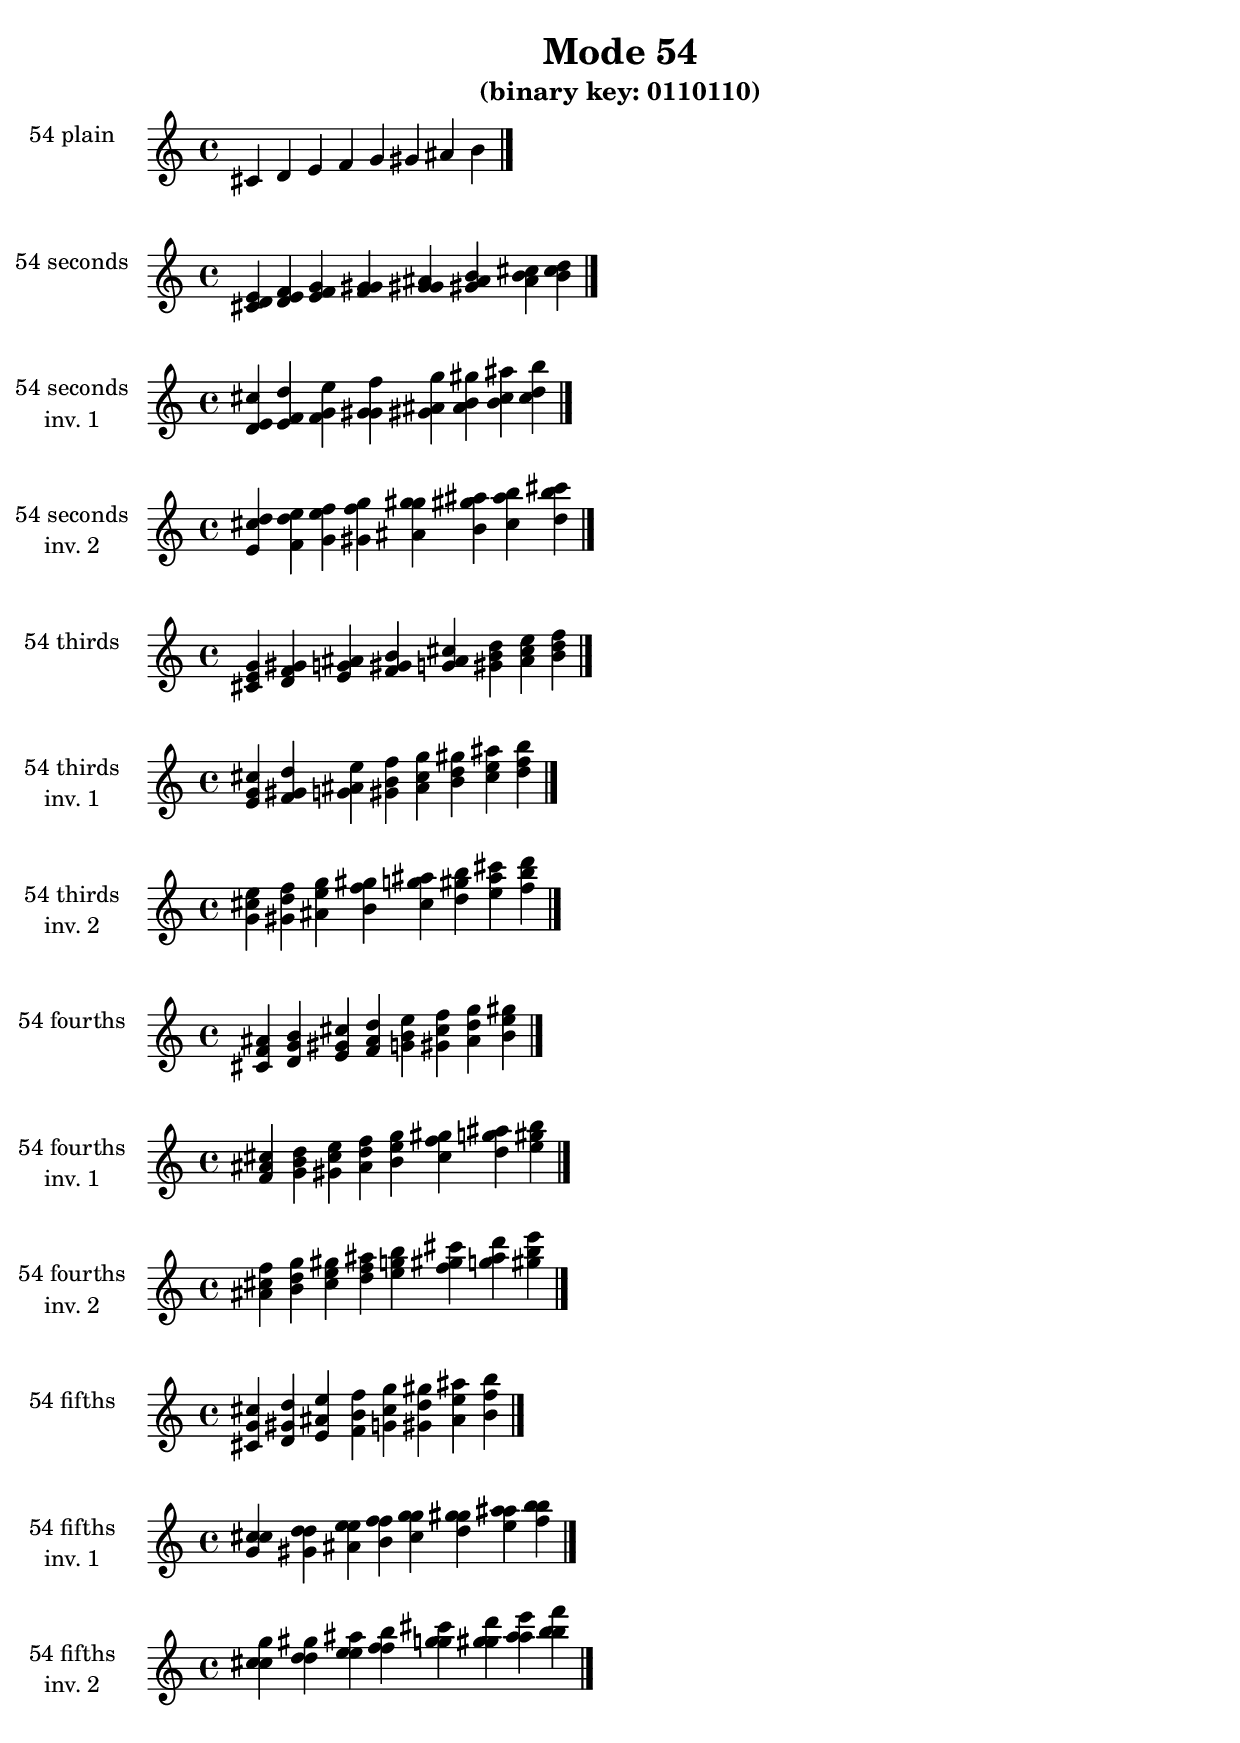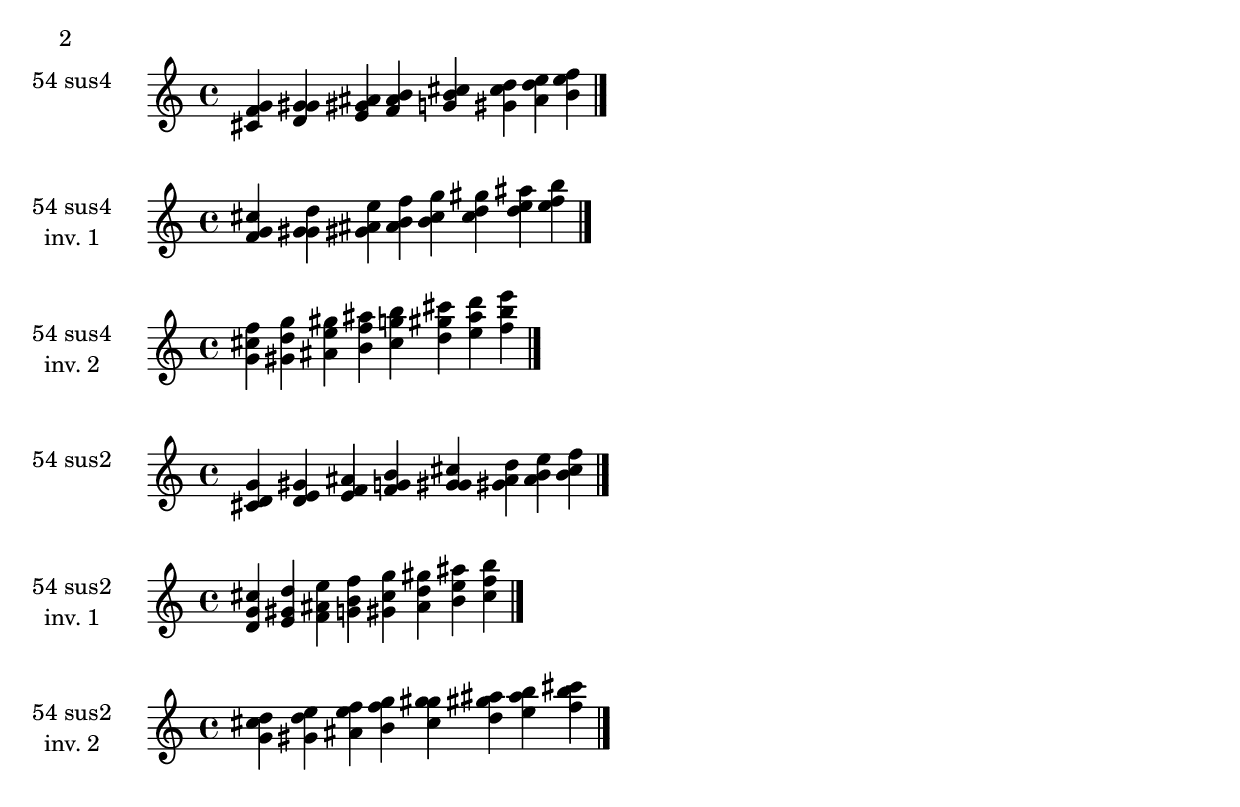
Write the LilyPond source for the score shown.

\version "2.19.0"

\header {
  title = "Mode 54"
  subtitle = "(binary key: 0110110)"
 %% Remove default LilyPond tagline
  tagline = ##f
}

\paper {
  #(set-paper-size "a4")
}

global = {
  \key c \major
  \time 4/4
  \tempo 4=100
}

\book {
  \score {
    \new Staff \with {
      instrumentName =  \markup { \column {
         \hcenter-in #14 \line { 54 plain }
         \hcenter-in #14 \line {  } } }
      midiInstrument = "oboe"
    } { \accidentalStyle "default"
        \cadenzaOn cis' d' e' f' g' gis' ais' b'  \cadenzaOff \bar "|." }
    \layout { }
  }
  \score {
    \new Staff \with {
      instrumentName =  \markup { \column {
         \hcenter-in #14 \line { 54 seconds }
         \hcenter-in #14 \line {  } } }
      midiInstrument = "oboe"
    } { \accidentalStyle "default"
        \cadenzaOn <cis' d' e'> <d' e' f'> <e' f' g'> <f' g' gis'> <g' gis' ais'> <gis' ais' b'> <ais' b' cis''> <b' cis'' d''>  \cadenzaOff \bar "|." }
    \layout { }
  }
  \score {
    \new Staff \with {
      instrumentName =  \markup { \column {
         \hcenter-in #14 \line { 54 seconds }
         \hcenter-in #14 \line { inv. 1 } } }
      midiInstrument = "oboe"
    } { \accidentalStyle "default"
        \cadenzaOn <d' e' cis''> <e' f' d''> <f' g' e''> <g' gis' f''> <gis' ais' g''> <ais' b' gis''> <b' cis'' ais''> <cis'' d'' b''>  \cadenzaOff \bar "|." }
    \layout { }
  }
  \score {
    \new Staff \with {
      instrumentName =  \markup { \column {
         \hcenter-in #14 \line { 54 seconds }
         \hcenter-in #14 \line { inv. 2 } } }
      midiInstrument = "oboe"
    } { \accidentalStyle "default"
        \cadenzaOn <e' cis'' d''> <f' d'' e''> <g' e'' f''> <gis' f'' g''> <ais' g'' gis''> <b' gis'' ais''> <cis'' ais'' b''> <d'' b'' cis'''>  \cadenzaOff \bar "|." }
    \layout { }
  }
  \score {
    \new Staff \with {
      instrumentName =  \markup { \column {
         \hcenter-in #14 \line { 54 thirds }
         \hcenter-in #14 \line {  } } }
      midiInstrument = "oboe"
    } { \accidentalStyle "default"
        \cadenzaOn <cis' e' g'> <d' f' gis'> <e' g' ais'> <f' gis' b'> <g' ais' cis''> <gis' b' d''> <ais' cis'' e''> <b' d'' f''>  \cadenzaOff \bar "|." }
    \layout { }
  }
  \score {
    \new Staff \with {
      instrumentName =  \markup { \column {
         \hcenter-in #14 \line { 54 thirds }
         \hcenter-in #14 \line { inv. 1 } } }
      midiInstrument = "oboe"
    } { \accidentalStyle "default"
        \cadenzaOn <e' g' cis''> <f' gis' d''> <g' ais' e''> <gis' b' f''> <ais' cis'' g''> <b' d'' gis''> <cis'' e'' ais''> <d'' f'' b''>  \cadenzaOff \bar "|." }
    \layout { }
  }
  \score {
    \new Staff \with {
      instrumentName =  \markup { \column {
         \hcenter-in #14 \line { 54 thirds }
         \hcenter-in #14 \line { inv. 2 } } }
      midiInstrument = "oboe"
    } { \accidentalStyle "default"
        \cadenzaOn <g' cis'' e''> <gis' d'' f''> <ais' e'' g''> <b' f'' gis''> <cis'' g'' ais''> <d'' gis'' b''> <e'' ais'' cis'''> <f'' b'' d'''>  \cadenzaOff \bar "|." }
    \layout { }
  }
  \score {
    \new Staff \with {
      instrumentName =  \markup { \column {
         \hcenter-in #14 \line { 54 fourths }
         \hcenter-in #14 \line {  } } }
      midiInstrument = "oboe"
    } { \accidentalStyle "default"
        \cadenzaOn <cis' f' ais'> <d' g' b'> <e' gis' cis''> <f' ais' d''> <g' b' e''> <gis' cis'' f''> <ais' d'' g''> <b' e'' gis''>  \cadenzaOff \bar "|." }
    \layout { }
  }
  \score {
    \new Staff \with {
      instrumentName =  \markup { \column {
         \hcenter-in #14 \line { 54 fourths }
         \hcenter-in #14 \line { inv. 1 } } }
      midiInstrument = "oboe"
    } { \accidentalStyle "default"
        \cadenzaOn <f' ais' cis''> <g' b' d''> <gis' cis'' e''> <ais' d'' f''> <b' e'' g''> <cis'' f'' gis''> <d'' g'' ais''> <e'' gis'' b''>  \cadenzaOff \bar "|." }
    \layout { }
  }
  \score {
    \new Staff \with {
      instrumentName =  \markup { \column {
         \hcenter-in #14 \line { 54 fourths }
         \hcenter-in #14 \line { inv. 2 } } }
      midiInstrument = "oboe"
    } { \accidentalStyle "default"
        \cadenzaOn <ais' cis'' f''> <b' d'' g''> <cis'' e'' gis''> <d'' f'' ais''> <e'' g'' b''> <f'' gis'' cis'''> <g'' ais'' d'''> <gis'' b'' e'''>  \cadenzaOff \bar "|." }
    \layout { }
  }
  \score {
    \new Staff \with {
      instrumentName =  \markup { \column {
         \hcenter-in #14 \line { 54 fifths }
         \hcenter-in #14 \line {  } } }
      midiInstrument = "oboe"
    } { \accidentalStyle "default"
        \cadenzaOn <cis' g' cis''> <d' gis' d''> <e' ais' e''> <f' b' f''> <g' cis'' g''> <gis' d'' gis''> <ais' e'' ais''> <b' f'' b''>  \cadenzaOff \bar "|." }
    \layout { }
  }
  \score {
    \new Staff \with {
      instrumentName =  \markup { \column {
         \hcenter-in #14 \line { 54 fifths }
         \hcenter-in #14 \line { inv. 1 } } }
      midiInstrument = "oboe"
    } { \accidentalStyle "default"
        \cadenzaOn <g' cis'' cis''> <gis' d'' d''> <ais' e'' e''> <b' f'' f''> <cis'' g'' g''> <d'' gis'' gis''> <e'' ais'' ais''> <f'' b'' b''>  \cadenzaOff \bar "|." }
    \layout { }
  }
  \score {
    \new Staff \with {
      instrumentName =  \markup { \column {
         \hcenter-in #14 \line { 54 fifths }
         \hcenter-in #14 \line { inv. 2 } } }
      midiInstrument = "oboe"
    } { \accidentalStyle "default"
        \cadenzaOn <cis'' cis'' g''> <d'' d'' gis''> <e'' e'' ais''> <f'' f'' b''> <g'' g'' cis'''> <gis'' gis'' d'''> <ais'' ais'' e'''> <b'' b'' f'''>  \cadenzaOff \bar "|." }
    \layout { }
  }
  \score {
    \new Staff \with {
      instrumentName =  \markup { \column {
         \hcenter-in #14 \line { 54 sus4 }
         \hcenter-in #14 \line {  } } }
      midiInstrument = "oboe"
    } { \accidentalStyle "default"
        \cadenzaOn <cis' f' g'> <d' g' gis'> <e' gis' ais'> <f' ais' b'> <g' b' cis''> <gis' cis'' d''> <ais' d'' e''> <b' e'' f''>  \cadenzaOff \bar "|." }
    \layout { }
  }
  \score {
    \new Staff \with {
      instrumentName =  \markup { \column {
         \hcenter-in #14 \line { 54 sus4 }
         \hcenter-in #14 \line { inv. 1 } } }
      midiInstrument = "oboe"
    } { \accidentalStyle "default"
        \cadenzaOn <f' g' cis''> <g' gis' d''> <gis' ais' e''> <ais' b' f''> <b' cis'' g''> <cis'' d'' gis''> <d'' e'' ais''> <e'' f'' b''>  \cadenzaOff \bar "|." }
    \layout { }
  }
  \score {
    \new Staff \with {
      instrumentName =  \markup { \column {
         \hcenter-in #14 \line { 54 sus4 }
         \hcenter-in #14 \line { inv. 2 } } }
      midiInstrument = "oboe"
    } { \accidentalStyle "default"
        \cadenzaOn <g' cis'' f''> <gis' d'' g''> <ais' e'' gis''> <b' f'' ais''> <cis'' g'' b''> <d'' gis'' cis'''> <e'' ais'' d'''> <f'' b'' e'''>  \cadenzaOff \bar "|." }
    \layout { }
  }
  \score {
    \new Staff \with {
      instrumentName =  \markup { \column {
         \hcenter-in #14 \line { 54 sus2 }
         \hcenter-in #14 \line {  } } }
      midiInstrument = "oboe"
    } { \accidentalStyle "default"
        \cadenzaOn <cis' d' g'> <d' e' gis'> <e' f' ais'> <f' g' b'> <g' gis' cis''> <gis' ais' d''> <ais' b' e''> <b' cis'' f''>  \cadenzaOff \bar "|." }
    \layout { }
  }
  \score {
    \new Staff \with {
      instrumentName =  \markup { \column {
         \hcenter-in #14 \line { 54 sus2 }
         \hcenter-in #14 \line { inv. 1 } } }
      midiInstrument = "oboe"
    } { \accidentalStyle "default"
        \cadenzaOn <d' g' cis''> <e' gis' d''> <f' ais' e''> <g' b' f''> <gis' cis'' g''> <ais' d'' gis''> <b' e'' ais''> <cis'' f'' b''>  \cadenzaOff \bar "|." }
    \layout { }
  }
  \score {
    \new Staff \with {
      instrumentName =  \markup { \column {
         \hcenter-in #14 \line { 54 sus2 }
         \hcenter-in #14 \line { inv. 2 } } }
      midiInstrument = "oboe"
    } { \accidentalStyle "default"
        \cadenzaOn <g' cis'' d''> <gis' d'' e''> <ais' e'' f''> <b' f'' g''> <cis'' g'' gis''> <d'' gis'' ais''> <e'' ais'' b''> <f'' b'' cis'''>  \cadenzaOff \bar "|." }
    \layout { }
  }
}

\book {
  \bookOutputSuffix "plain_"
  \score {
    \new Staff \with {
      instrumentName =  \markup { \column {
         \hcenter-in #14 \line { 54 plain }
         \hcenter-in #14 \line {  } } }
      midiInstrument = "oboe"
    } { \accidentalStyle "default"
        \cadenzaOn cis' d' e' f' g' gis' ais' b'  \cadenzaOff \bar "|." }
    \midi { }
  }
}
\book {
  \bookOutputSuffix "seconds_"
  \score {
    \new Staff \with {
      instrumentName =  \markup { \column {
         \hcenter-in #14 \line { 54 seconds }
         \hcenter-in #14 \line {  } } }
      midiInstrument = "oboe"
    } { \accidentalStyle "default"
        \cadenzaOn <cis' d' e'> <d' e' f'> <e' f' g'> <f' g' gis'> <g' gis' ais'> <gis' ais' b'> <ais' b' cis''> <b' cis'' d''>  \cadenzaOff \bar "|." }
    \midi { }
  }
}
\book {
  \bookOutputSuffix "seconds_inv. 1"
  \score {
    \new Staff \with {
      instrumentName =  \markup { \column {
         \hcenter-in #14 \line { 54 seconds }
         \hcenter-in #14 \line { inv. 1 } } }
      midiInstrument = "oboe"
    } { \accidentalStyle "default"
        \cadenzaOn <d' e' cis''> <e' f' d''> <f' g' e''> <g' gis' f''> <gis' ais' g''> <ais' b' gis''> <b' cis'' ais''> <cis'' d'' b''>  \cadenzaOff \bar "|." }
    \midi { }
  }
}
\book {
  \bookOutputSuffix "seconds_inv. 2"
  \score {
    \new Staff \with {
      instrumentName =  \markup { \column {
         \hcenter-in #14 \line { 54 seconds }
         \hcenter-in #14 \line { inv. 2 } } }
      midiInstrument = "oboe"
    } { \accidentalStyle "default"
        \cadenzaOn <e' cis'' d''> <f' d'' e''> <g' e'' f''> <gis' f'' g''> <ais' g'' gis''> <b' gis'' ais''> <cis'' ais'' b''> <d'' b'' cis'''>  \cadenzaOff \bar "|." }
    \midi { }
  }
}
\book {
  \bookOutputSuffix "thirds_"
  \score {
    \new Staff \with {
      instrumentName =  \markup { \column {
         \hcenter-in #14 \line { 54 thirds }
         \hcenter-in #14 \line {  } } }
      midiInstrument = "oboe"
    } { \accidentalStyle "default"
        \cadenzaOn <cis' e' g'> <d' f' gis'> <e' g' ais'> <f' gis' b'> <g' ais' cis''> <gis' b' d''> <ais' cis'' e''> <b' d'' f''>  \cadenzaOff \bar "|." }
    \midi { }
  }
}
\book {
  \bookOutputSuffix "thirds_inv. 1"
  \score {
    \new Staff \with {
      instrumentName =  \markup { \column {
         \hcenter-in #14 \line { 54 thirds }
         \hcenter-in #14 \line { inv. 1 } } }
      midiInstrument = "oboe"
    } { \accidentalStyle "default"
        \cadenzaOn <e' g' cis''> <f' gis' d''> <g' ais' e''> <gis' b' f''> <ais' cis'' g''> <b' d'' gis''> <cis'' e'' ais''> <d'' f'' b''>  \cadenzaOff \bar "|." }
    \midi { }
  }
}
\book {
  \bookOutputSuffix "thirds_inv. 2"
  \score {
    \new Staff \with {
      instrumentName =  \markup { \column {
         \hcenter-in #14 \line { 54 thirds }
         \hcenter-in #14 \line { inv. 2 } } }
      midiInstrument = "oboe"
    } { \accidentalStyle "default"
        \cadenzaOn <g' cis'' e''> <gis' d'' f''> <ais' e'' g''> <b' f'' gis''> <cis'' g'' ais''> <d'' gis'' b''> <e'' ais'' cis'''> <f'' b'' d'''>  \cadenzaOff \bar "|." }
    \midi { }
  }
}
\book {
  \bookOutputSuffix "fourths_"
  \score {
    \new Staff \with {
      instrumentName =  \markup { \column {
         \hcenter-in #14 \line { 54 fourths }
         \hcenter-in #14 \line {  } } }
      midiInstrument = "oboe"
    } { \accidentalStyle "default"
        \cadenzaOn <cis' f' ais'> <d' g' b'> <e' gis' cis''> <f' ais' d''> <g' b' e''> <gis' cis'' f''> <ais' d'' g''> <b' e'' gis''>  \cadenzaOff \bar "|." }
    \midi { }
  }
}
\book {
  \bookOutputSuffix "fourths_inv. 1"
  \score {
    \new Staff \with {
      instrumentName =  \markup { \column {
         \hcenter-in #14 \line { 54 fourths }
         \hcenter-in #14 \line { inv. 1 } } }
      midiInstrument = "oboe"
    } { \accidentalStyle "default"
        \cadenzaOn <f' ais' cis''> <g' b' d''> <gis' cis'' e''> <ais' d'' f''> <b' e'' g''> <cis'' f'' gis''> <d'' g'' ais''> <e'' gis'' b''>  \cadenzaOff \bar "|." }
    \midi { }
  }
}
\book {
  \bookOutputSuffix "fourths_inv. 2"
  \score {
    \new Staff \with {
      instrumentName =  \markup { \column {
         \hcenter-in #14 \line { 54 fourths }
         \hcenter-in #14 \line { inv. 2 } } }
      midiInstrument = "oboe"
    } { \accidentalStyle "default"
        \cadenzaOn <ais' cis'' f''> <b' d'' g''> <cis'' e'' gis''> <d'' f'' ais''> <e'' g'' b''> <f'' gis'' cis'''> <g'' ais'' d'''> <gis'' b'' e'''>  \cadenzaOff \bar "|." }
    \midi { }
  }
}
\book {
  \bookOutputSuffix "fifths_"
  \score {
    \new Staff \with {
      instrumentName =  \markup { \column {
         \hcenter-in #14 \line { 54 fifths }
         \hcenter-in #14 \line {  } } }
      midiInstrument = "oboe"
    } { \accidentalStyle "default"
        \cadenzaOn <cis' g' cis''> <d' gis' d''> <e' ais' e''> <f' b' f''> <g' cis'' g''> <gis' d'' gis''> <ais' e'' ais''> <b' f'' b''>  \cadenzaOff \bar "|." }
    \midi { }
  }
}
\book {
  \bookOutputSuffix "fifths_inv. 1"
  \score {
    \new Staff \with {
      instrumentName =  \markup { \column {
         \hcenter-in #14 \line { 54 fifths }
         \hcenter-in #14 \line { inv. 1 } } }
      midiInstrument = "oboe"
    } { \accidentalStyle "default"
        \cadenzaOn <g' cis'' cis''> <gis' d'' d''> <ais' e'' e''> <b' f'' f''> <cis'' g'' g''> <d'' gis'' gis''> <e'' ais'' ais''> <f'' b'' b''>  \cadenzaOff \bar "|." }
    \midi { }
  }
}
\book {
  \bookOutputSuffix "fifths_inv. 2"
  \score {
    \new Staff \with {
      instrumentName =  \markup { \column {
         \hcenter-in #14 \line { 54 fifths }
         \hcenter-in #14 \line { inv. 2 } } }
      midiInstrument = "oboe"
    } { \accidentalStyle "default"
        \cadenzaOn <cis'' cis'' g''> <d'' d'' gis''> <e'' e'' ais''> <f'' f'' b''> <g'' g'' cis'''> <gis'' gis'' d'''> <ais'' ais'' e'''> <b'' b'' f'''>  \cadenzaOff \bar "|." }
    \midi { }
  }
}
\book {
  \bookOutputSuffix "sus4_"
  \score {
    \new Staff \with {
      instrumentName =  \markup { \column {
         \hcenter-in #14 \line { 54 sus4 }
         \hcenter-in #14 \line {  } } }
      midiInstrument = "oboe"
    } { \accidentalStyle "default"
        \cadenzaOn <cis' f' g'> <d' g' gis'> <e' gis' ais'> <f' ais' b'> <g' b' cis''> <gis' cis'' d''> <ais' d'' e''> <b' e'' f''>  \cadenzaOff \bar "|." }
    \midi { }
  }
}
\book {
  \bookOutputSuffix "sus4_inv. 1"
  \score {
    \new Staff \with {
      instrumentName =  \markup { \column {
         \hcenter-in #14 \line { 54 sus4 }
         \hcenter-in #14 \line { inv. 1 } } }
      midiInstrument = "oboe"
    } { \accidentalStyle "default"
        \cadenzaOn <f' g' cis''> <g' gis' d''> <gis' ais' e''> <ais' b' f''> <b' cis'' g''> <cis'' d'' gis''> <d'' e'' ais''> <e'' f'' b''>  \cadenzaOff \bar "|." }
    \midi { }
  }
}
\book {
  \bookOutputSuffix "sus4_inv. 2"
  \score {
    \new Staff \with {
      instrumentName =  \markup { \column {
         \hcenter-in #14 \line { 54 sus4 }
         \hcenter-in #14 \line { inv. 2 } } }
      midiInstrument = "oboe"
    } { \accidentalStyle "default"
        \cadenzaOn <g' cis'' f''> <gis' d'' g''> <ais' e'' gis''> <b' f'' ais''> <cis'' g'' b''> <d'' gis'' cis'''> <e'' ais'' d'''> <f'' b'' e'''>  \cadenzaOff \bar "|." }
    \midi { }
  }
}
\book {
  \bookOutputSuffix "sus2_"
  \score {
    \new Staff \with {
      instrumentName =  \markup { \column {
         \hcenter-in #14 \line { 54 sus2 }
         \hcenter-in #14 \line {  } } }
      midiInstrument = "oboe"
    } { \accidentalStyle "default"
        \cadenzaOn <cis' d' g'> <d' e' gis'> <e' f' ais'> <f' g' b'> <g' gis' cis''> <gis' ais' d''> <ais' b' e''> <b' cis'' f''>  \cadenzaOff \bar "|." }
    \midi { }
  }
}
\book {
  \bookOutputSuffix "sus2_inv. 1"
  \score {
    \new Staff \with {
      instrumentName =  \markup { \column {
         \hcenter-in #14 \line { 54 sus2 }
         \hcenter-in #14 \line { inv. 1 } } }
      midiInstrument = "oboe"
    } { \accidentalStyle "default"
        \cadenzaOn <d' g' cis''> <e' gis' d''> <f' ais' e''> <g' b' f''> <gis' cis'' g''> <ais' d'' gis''> <b' e'' ais''> <cis'' f'' b''>  \cadenzaOff \bar "|." }
    \midi { }
  }
}
\book {
  \bookOutputSuffix "sus2_inv. 2"
  \score {
    \new Staff \with {
      instrumentName =  \markup { \column {
         \hcenter-in #14 \line { 54 sus2 }
         \hcenter-in #14 \line { inv. 2 } } }
      midiInstrument = "oboe"
    } { \accidentalStyle "default"
        \cadenzaOn <g' cis'' d''> <gis' d'' e''> <ais' e'' f''> <b' f'' g''> <cis'' g'' gis''> <d'' gis'' ais''> <e'' ais'' b''> <f'' b'' cis'''>  \cadenzaOff \bar "|." }
    \midi { }
  }
}
